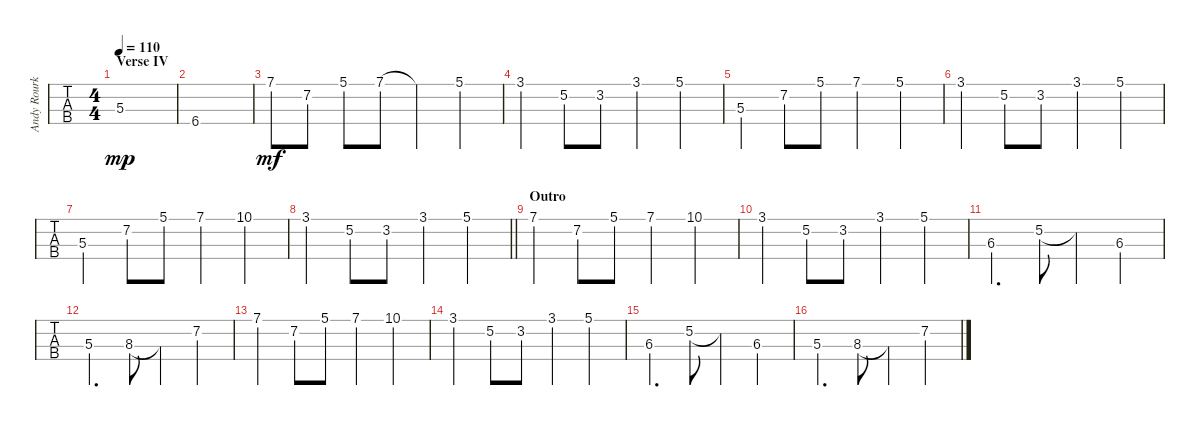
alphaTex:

\track ("Andy Rourke's bass" "Andy Rourk") {instrument acousticbass}
\staff {tabs}
\tuning (G2 D2 A1 E1) {hide}
\ts (4 4)
\section ("" "Verse IV")
\tempo 110
\clef f4
\ks f
5.3.1{dy mp} |
6.4.1 |
7.1.8{dy mf} 7.2.8 5.1.8 7.1.8 7.1{t}.4 5.1.4 |
3.1.4 5.2.8 3.2.8 3.1.4 5.1.4 |
5.3.4 7.2.8 5.1.8 7.1.4 5.1.4 |
3.1.4 5.2.8 3.2.8 3.1.4 5.1.4 |
5.3.4 7.2.8 5.1.8 7.1.4 10.1.4 |
\barLineRight lightlight
3.1.4 5.2.8 3.2.8 3.1.4 5.1.4 |
\section ("" "Outro")
7.1.4 7.2.8 5.1.8 7.1.4 10.1.4 |
3.1.4 5.2.8 3.2.8 3.1.4 5.1.4 |
6.3.4{d} 5.2.8 5.2{t}.4 6.3.4 |
5.3.4{d} 8.3.8 8.3{t}.4 7.2.4 |
7.1.4 7.2.8 5.1.8 7.1.4 10.1.4 |
3.1.4 5.2.8 3.2.8 3.1.4 5.1.4 |
6.3.4{d} 5.2.8 5.2{t}.4 6.3.4 |
5.3.4{d} 8.3.8 8.3{t}.4 7.2.4
